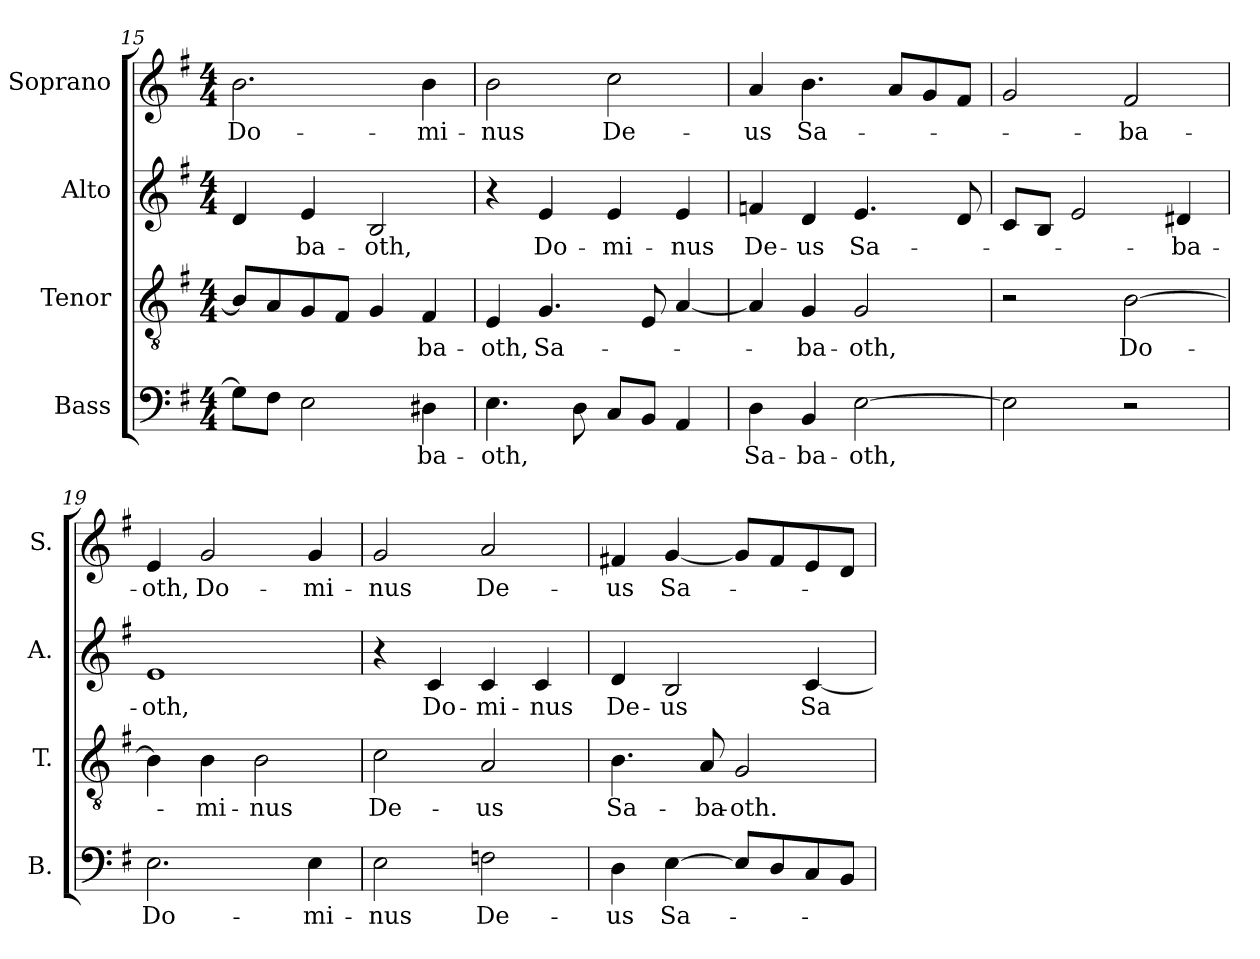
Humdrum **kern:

**kern	**text	**kern	**text	**kern	**text	**kern	**text
*part4	*part4	*part3	*part3	*part2	*part2	*part1	*part1
*staff4	*staff4	*staff3	*staff3	*staff2	*staff2	*staff1	*staff1
*I"Bass	*	*I"Tenor	*	*I"Alto	*	*I"Soprano	*
*I'B.	*	*I'T.	*	*I'A.	*	*I'S.	*
*clefF4	*	*clefGv2	*	*clefG2	*	*clefG2	*
*	*	*ITrd7c12	*	*	*	*	*
*k[f#]	*	*k[f#]	*	*k[f#]	*	*k[f#]	*
*G:	*	*G:	*	*G:	*	*G:	*
*M4/4	*	*M4/4	*	*M4/4	*	*M4/4	*
=15	=15	=15	=15	=15	=15	=15	=15
!	!	!	!	!	!	!	!LO:LY:b:color=#000000
8Gi\L]	.	8BBi/L]	.	4di/	.	2.bi\	Do-
8F#i\J	.	8AAi/	.	.	.	.	.
!	!	!	!	!	!LO:LY:b:color=#000000	!	!
2Ei\	.	8GGi/	.	4ei/	-ba-	.	.
.	.	8FF#i/J	.	.	.	.	.
!	!	!	!	!	!LO:LY:b:color=#000000	!	!
.	.	4GGi/	.	2Bi/	-oth,	.	.
!	!LO:LY:b:color=#000000	!	!	!	!	!	!
!	!	!	!LO:LY:b:color=#000000	!	!	!	!
!	!	!	!	!	!	!	!LO:LY:b:color=#000000
4D#Xi\	-ba-	4FF#i/	-ba-	.	.	4bi\	-mi-
=16	=16	=16	=16	=16	=16	=16	=16
!	!LO:LY:b:color=#000000	!	!	!	!	!	!
!	!	!	!LO:LY:b:color=#000000	!	!	!	!
!	!	!	!	!	!	!	!LO:LY:b:color=#000000
4.Ei\	-oth,	4EEi/	-oth,	4r	.	2bi\	-nus
!	!	!	!LO:LY:b:color=#000000	!	!	!	!
!	!	!	!	!	!LO:LY:b:color=#000000	!	!
.	.	4.GGi/	Sa-	4ei/	Do-	.	.
8Di\	.	.	.	.	.	.	.
!	!	!	!	!	!LO:LY:b:color=#000000	!	!
!	!	!	!	!	!	!	!LO:LY:b:color=#000000
8Ci/L	.	.	.	4ei/	-mi-	2cci\	De-
8BBi/J	.	8EEi/	.	.	.	.	.
!	!	!	!	!	!LO:LY:b:color=#000000	!	!
4AAi/	.	[4AAi/	.	4ei/	-nus	.	.
=17	=17	=17	=17	=17	=17	=17	=17
!	!LO:LY:b:color=#000000	!	!	!	!	!	!
!	!	!	!	!	!LO:LY:b:color=#000000	!	!
!	!	!	!	!	!	!	!LO:LY:b:color=#000000
4Di\	Sa-	4AAi/]	.	4fni/	De-	4ai/	-us
!	!LO:LY:b:color=#000000	!	!	!	!	!	!
!	!	!	!LO:LY:b:color=#000000	!	!	!	!
!	!	!	!	!	!LO:LY:b:color=#000000	!	!
!	!	!	!	!	!	!	!LO:LY:b:color=#000000
4BBi/	-ba-	4GGi/	-ba-	4di/	-us	4.bi\	Sa-
!	!LO:LY:b:color=#000000	!	!	!	!	!	!
!	!	!	!LO:LY:b:color=#000000	!	!	!	!
!	!	!	!	!	!LO:LY:b:color=#000000	!	!
[2Ei\	-oth,	2GGi/	-oth,	4.ei/	Sa-	.	.
.	.	.	.	.	.	8ai/L	.
.	.	.	.	.	.	8gi/	.
.	.	.	.	8di/	.	8f#i/J	.
=18	=18	=18	=18	=18	=18	=18	=18
2Ei\]	.	2r	.	8ci/L	.	2gi/	.
.	.	.	.	8Bi/J	.	.	.
.	.	.	.	2ei/	.	.	.
!	!	!	!LO:LY:b:color=#000000	!	!	!	!
!	!	!	!	!	!	!	!LO:LY:b:color=#000000
2r	.	[2BBi\	Do-	.	.	2f#i/	-ba-
!	!	!	!	!	!LO:LY:b:color=#000000	!	!
.	.	.	.	4d#Xi/	-ba-	.	.
!!LO:PB:g=z
=19	=19	=19	=19	=19	=19	=19	=19
!	!LO:LY:b:color=#000000	!	!	!	!	!	!
!	!	!	!	!	!LO:LY:b:color=#000000	!	!
!	!	!	!	!	!	!	!LO:LY:b:color=#000000
2.Ei\	Do-	4BBi\]	.	1ei	-oth,	4ei/	-oth,
!	!	!	!LO:LY:b:color=#000000	!	!	!	!
!	!	!	!	!	!	!	!LO:LY:b:color=#000000
.	.	4BBi\	-mi-	.	.	2gi/	Do-
!	!	!	!LO:LY:b:color=#000000	!	!	!	!
.	.	2BBi\	-nus	.	.	.	.
!	!LO:LY:b:color=#000000	!	!	!	!	!	!
!	!	!	!	!	!	!	!LO:LY:b:color=#000000
4Ei\	-mi-	.	.	.	.	4gi/	-mi-
=20	=20	=20	=20	=20	=20	=20	=20
!	!LO:LY:b:color=#000000	!	!	!	!	!	!
!	!	!	!LO:LY:b:color=#000000	!	!	!	!
!	!	!	!	!	!	!	!LO:LY:b:color=#000000
2Ei\	-nus	2Ci\	De-	4r	.	2gi/	-nus
!	!	!	!	!	!LO:LY:b:color=#000000	!	!
.	.	.	.	4ci/	Do-	.	.
!	!LO:LY:b:color=#000000	!	!	!	!	!	!
!	!	!	!LO:LY:b:color=#000000	!	!	!	!
!	!	!	!	!	!LO:LY:b:color=#000000	!	!
!	!	!	!	!	!	!	!LO:LY:b:color=#000000
2Fni\	De-	2AAi/	-us	4ci/	-mi-	2ai/	De-
!	!	!	!	!	!LO:LY:b:color=#000000	!	!
.	.	.	.	4ci/	-nus	.	.
=21	=21	=21	=21	=21	=21	=21	=21
!	!LO:LY:b:color=#000000	!	!	!	!	!	!
!	!	!	!LO:LY:b:color=#000000	!	!	!	!
!	!	!	!	!	!LO:LY:b:color=#000000	!	!
!	!	!	!	!	!	!	!LO:LY:b:color=#000000
4Di\	-us	4.BBi\	Sa-	4di/	De-	4f#Xi/	-us
!	!LO:LY:b:color=#000000	!	!	!	!	!	!
!	!	!	!	!	!LO:LY:b:color=#000000	!	!
!	!	!	!	!	!	!	!LO:LY:b:color=#000000
[4Ei\	Sa-	.	.	2Bi/	-us	[4gi/	Sa-
!	!	!	!LO:LY:b:color=#000000	!	!	!	!
.	.	8AAi/	-ba-	.	.	.	.
!	!	!	!LO:LY:b:color=#000000	!	!	!	!
8Ei/L]	.	2GGi/	-oth.	.	.	8gi/L]	.
8Di/	.	.	.	.	.	8f#i/	.
!	!	!	!	!	!LO:LY:b:color=#000000	!	!
8Ci/	.	.	.	[4ci/	Sa-	8ei/	.
8BBi/J	.	.	.	.	.	8di/J	.
=	=	=	=	=	=	=	=
*-	*-	*-	*-	*-	*-	*-	*-
